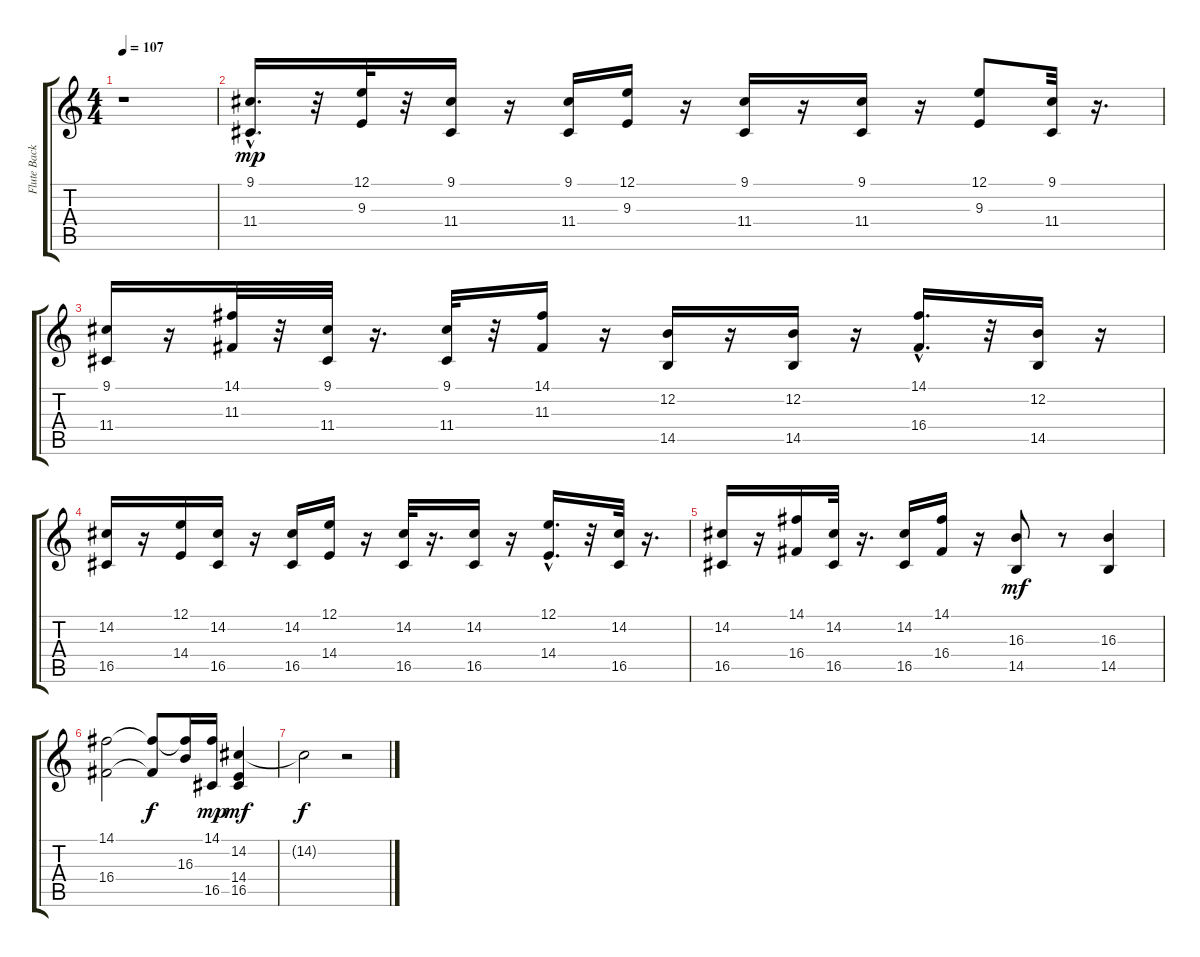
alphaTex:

\track ("Flute Background + Reverse Cymbal" "Flute Back") {instrument shakuhachi}
\staff {score tabs}
\tuning (E4 B3 G3 D3 A2 E2) {hide}
\ts (4 4)
\tempo 107
\clef g2
\ks c
r.1{dy ff} |
(9.1{hac} 11.4{hac}).16{d dy mp instrument shakuhachi} r.32 (12.1 9.3).32 r.32 (9.1 11.4).16 r.16 (9.1 11.4).16 (12.1 9.3).16 r.16 (9.1 11.4).16 r.16 (9.1 11.4).16 r.16 (12.1 9.3).8 (9.1 11.4).32 r.16{d} |
(9.1 11.4).16 r.16 (14.1 11.3).32 r.32 (9.1 11.4).32 r.16{d} (9.1 11.4).32 r.32 (14.1 11.3).16 r.16 (12.2 14.5).16 r.16 (12.2 14.5).16 r.16 (14.1{hac} 16.4{hac}).16{d} r.32 (12.2 14.5).16 r.16 |
(14.2 16.5).16 r.16 (12.1 14.4).16 (14.2 16.5).16 r.16 (14.2 16.5).16 (12.1 14.4).16 r.16 (14.2 16.5).32 r.16{d} (14.2 16.5).16 r.16 (12.1{hac} 14.4{hac}).16{d} r.32 (14.2 16.5).32 r.16{d} |
(14.2 16.5).16 r.16 (14.1 16.4).16 (14.2 16.5).32 r.16{d} (14.2 16.5).16 (14.1 16.4).16 r.16 (16.3 14.5).8{dy mf} r.8 (16.3 14.5).4 |
(14.1 16.4).2 (14.1{t} 16.4{t}).8{dy f} (14.1{t} 16.3).16 (14.1 16.5).16{dy mp} (14.2 14.4 16.5).4{dy mf} |
14.2{t}.2{dy f} r.2
